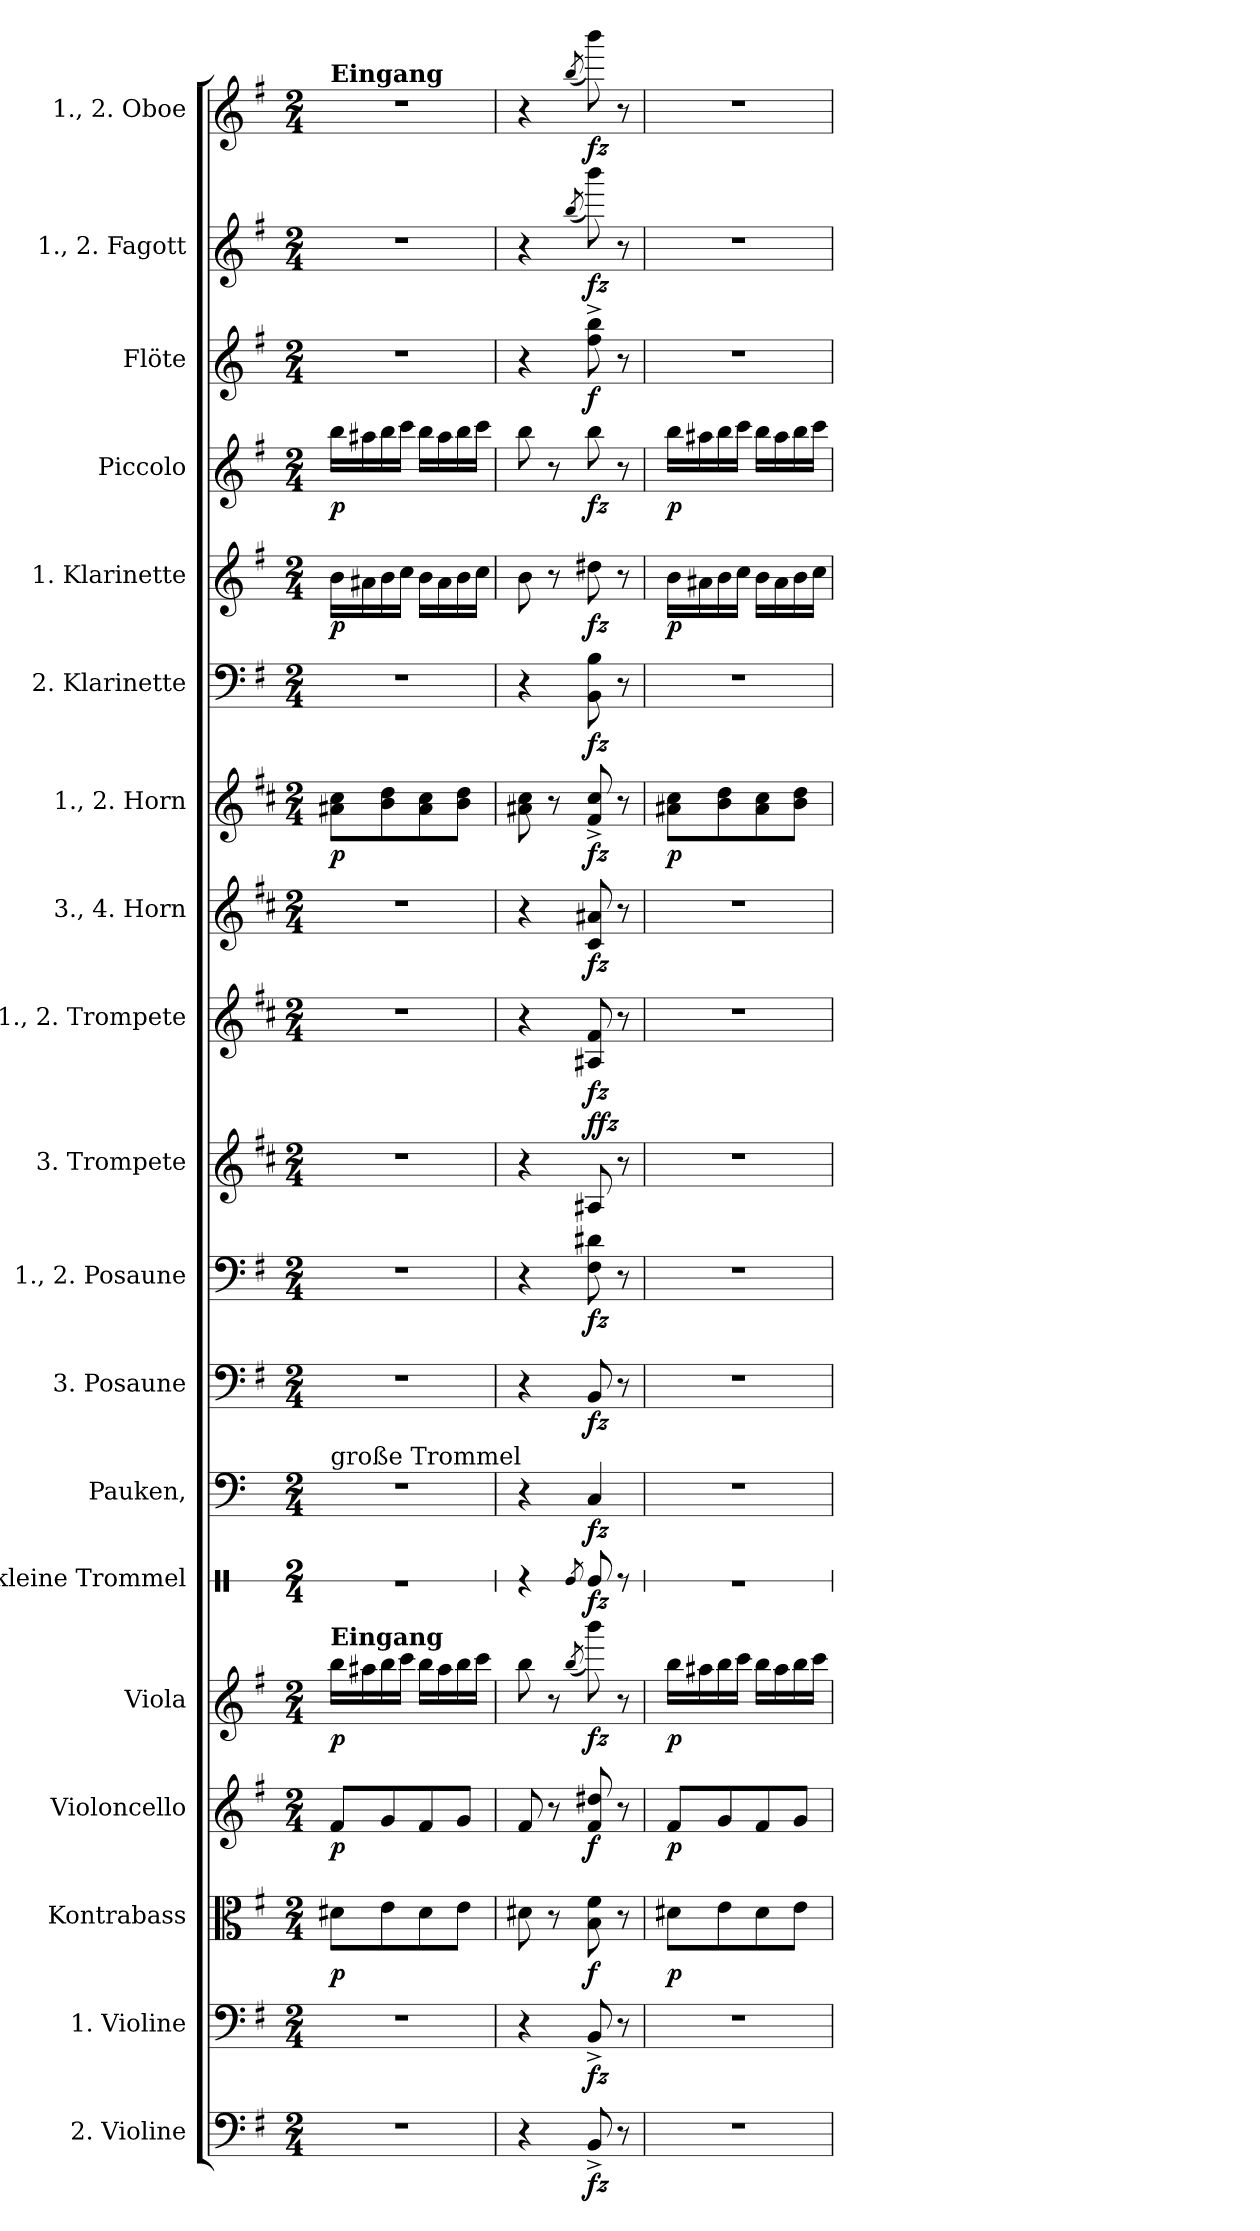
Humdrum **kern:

**kern	**dynam	**kern	**dynam	**kern	**dynam	**kern	**dynam	**kern	**dynam	**kern	**dynam	**kern	**dynam	**kern	**dynam	**kern	**dynam	**kern	**dynam	**kern	**dynam	**kern	**dynam	**kern	**dynam	**kern	**dynam	**kern	**dynam	**kern	**dynam	**kern	**dynam	**kern	**dynam	**kern	**dynam
*part19	*part19	*part18	*part18	*part17	*part17	*part16	*part16	*part15	*part15	*part14	*part14	*part13	*part13	*part12	*part12	*part11	*part11	*part10	*part10	*part9	*part9	*part8	*part8	*part7	*part7	*part6	*part6	*part5	*part5	*part4	*part4	*part3	*part3	*part2	*part2	*part1	*part1
*staff19	*staff19	*staff18	*staff18	*staff17	*staff17	*staff16	*staff16	*staff15	*staff15	*staff14	*staff14	*staff13	*staff13	*staff12	*staff12	*staff11	*staff11	*staff10	*staff10	*staff9	*staff9	*staff8	*staff8	*staff7	*staff7	*staff6	*staff6	*staff5	*staff5	*staff4	*staff4	*staff3	*staff3	*staff2	*staff2	*staff1	*staff1
*I"2. Violine	*	*I"1. Violine	*	*I"Kontrabass	*	*I"Violoncello	*	*I"Viola	*	*I"kleine Trommel	*	*I"Pauken,	*	*I"3. Posaune	*	*I"1., 2. Posaune	*	*I"3. Trompete	*	*I"1., 2. Trompete	*	*I"3., 4. Horn	*	*I"1., 2. Horn	*	*I"2. Klarinette	*	*I"1. Klarinette	*	*I"Piccolo	*	*I"Flöte	*	*I"1., 2. Fagott	*	*I"1., 2. Oboe	*
*I'2. Vl.	*	*I'1. Vl.	*	*I'Kb.	*	*I'Vc.	*	*I'Va.	*	*I'kl. Tr.	*	*I'Pk.,	*	*I'3. Pos.	*	*I'1., 2. Pos.	*	*I'3. Trp.	*	*I'1., 2. Trp.	*	*I'3., 4. Hr.	*	*I'1., 2.  Hr.	*	*I'2. Klar.	*	*I'1. Klar.	*	*I'Picc.	*	*I'Fl.	*	*I'1., 2. Fag.	*	*I'1., 2. Ob.	*
*	*	*	*	*	*	*	*	*	*	*stria1	*	*	*	*	*	*	*	*	*	*	*	*	*	*	*	*	*	*	*	*	*	*	*	*	*	*	*
*clefF4	*	*clefF4	*	*clefC3	*	*clefG2	*	*clefG2	*	*clefX	*	*clefF4	*	*clefF4	*	*clefF4	*	*clefG2	*	*clefG2	*	*clefG2	*	*clefG2	*	*clefF4	*	*clefG2	*	*clefG2	*	*clefG2	*	*clefG2	*	*clefG2	*
*ITrd7c12	*	*	*	*	*	*	*	*	*	*	*	*	*	*	*	*	*	*ITrd-3c-5	*	*ITrd-3c-5	*	*ITrd4c7	*	*ITrd4c7	*	*	*	*ITrd1c2	*	*ITrd1c2	*	*	*	*ITrd-7c-12	*	*	*
*k[f#]	*	*k[f#]	*	*k[f#]	*	*k[f#]	*	*k[f#]	*	*k[]	*	*k[]	*	*k[f#]	*	*k[f#]	*	*k[f#]	*	*k[f#]	*	*k[f#]	*	*k[f#]	*	*k[f#]	*	*k[b-]	*	*k[b-]	*	*k[f#]	*	*k[f#]	*	*k[f#]	*
*M2/4	*	*M2/4	*	*M2/4	*	*M2/4	*	*M2/4	*	*M2/4	*	*M2/4	*	*M2/4	*	*M2/4	*	*M2/4	*	*M2/4	*	*M2/4	*	*M2/4	*	*M2/4	*	*M2/4	*	*M2/4	*	*M2/4	*	*M2/4	*	*M2/4	*
=1	=1	=1	=1	=1	=1	=1	=1	=1	=1	=1	=1	=1	=1	=1	=1	=1	=1	=1	=1	=1	=1	=1	=1	=1	=1	=1	=1	=1	=1	=1	=1	=1	=1	=1	=1	=1	=1
!	!	!	!	!	!	!	!	!	!	!	!	!	!	!	!	!	!	!	!	!	!	!	!	!	!	!	!	!	!	!	!	!	!	!	!	!LO:TX:a:B:t=Eingang	!
!	!	!	!	!	!	!	!	!	!	!	!	!LO:TX:a:t=große Trommel	!	!	!	!	!	!	!	!	!	!	!	!	!	!	!	!	!	!	!	!	!	!	!	!	!
!	!	!	!	!	!	!	!	!LO:TX:a:B:t=Eingang	!	!	!	!	!	!	!	!	!	!	!	!	!	!	!	!	!	!	!	!	!	!	!	!	!	!	!	!	!
!	!	!	!	!	!LO:DY:b	!	!LO:DY:b	!	!LO:DY:b	!	!	!	!	!	!	!	!	!	!	!	!	!	!	!	!LO:DY:b	!	!	!	!LO:DY:b	!	!LO:DY:b	!	!	!	!	!	!
2r	.	2r	.	8d#X\L	p	8f#/L	p	16bb\LL	p	2r	.	2r	.	2r	.	2r	.	2r	.	2r	.	2r	.	8d#X\ 8f#\L	p	2r	.	16a\LL	p	16aa\LL	p	2r	.	2r	.	2r	.
.	.	.	.	.	.	.	.	16aa#X\	.	.	.	.	.	.	.	.	.	.	.	.	.	.	.	.	.	.	.	16g#X\	.	16gg#X\	.	.	.	.	.	.	.
.	.	.	.	8e\	.	8g/	.	16bb\	.	.	.	.	.	.	.	.	.	.	.	.	.	.	.	8e\ 8g\	.	.	.	16a\	.	16aa\	.	.	.	.	.	.	.
.	.	.	.	.	.	.	.	16ccc\JJ	.	.	.	.	.	.	.	.	.	.	.	.	.	.	.	.	.	.	.	16b-\JJ	.	16bb-\JJ	.	.	.	.	.	.	.
.	.	.	.	8d#\	.	8f#/	.	16bb\LL	.	.	.	.	.	.	.	.	.	.	.	.	.	.	.	8d#\ 8f#\	.	.	.	16a\LL	.	16aa\LL	.	.	.	.	.	.	.
.	.	.	.	.	.	.	.	16aa#\	.	.	.	.	.	.	.	.	.	.	.	.	.	.	.	.	.	.	.	16g#\	.	16gg#\	.	.	.	.	.	.	.
.	.	.	.	8e\J	.	8g/J	.	16bb\	.	.	.	.	.	.	.	.	.	.	.	.	.	.	.	8e\ 8g\J	.	.	.	16a\	.	16aa\	.	.	.	.	.	.	.
.	.	.	.	.	.	.	.	16ccc\JJ	.	.	.	.	.	.	.	.	.	.	.	.	.	.	.	.	.	.	.	16b-\JJ	.	16bb-\JJ	.	.	.	.	.	.	.
=2	=2	=2	=2	=2	=2	=2	=2	=2	=2	=2	=2	=2	=2	=2	=2	=2	=2	=2	=2	=2	=2	=2	=2	=2	=2	=2	=2	=2	=2	=2	=2	=2	=2	=2	=2	=2	=2
4r	.	4r	.	8d#X\	.	8f#/	.	8bb\	.	4r	.	4r	.	4r	.	4r	.	4r	.	4r	.	4r	.	8d#X\ 8f#\	.	4r	.	8a\	.	8aa\	.	4r	.	4r	.	4r	.
.	.	.	.	8r	.	8r	.	8r	.	.	.	.	.	.	.	.	.	.	.	.	.	.	.	8r	.	.	.	8r	.	8r	.	.	.	.	.	.	.
.	.	.	.	.	.	.	.	(<8qbb/	.	8qRe/	.	.	.	.	.	.	.	.	.	.	.	.	.	.	.	.	.	.	.	.	.	.	.	(8qbbb/	.	(8qbb/	.
!	!LO:DY:b	!	!LO:DY:b	!	!LO:DY:b	!	!LO:DY:b	!	!LO:DY:b	!	!LO:DY:b	!	!LO:DY:b	!	!LO:DY:b	!	!LO:DY:b	!	!LO:DY:a	!	!	!	!	!	!	!	!	!	!	!	!	!	!	!	!	!	!
!	!	!	!	!	!	!	!	!	!	!	!	!	!	!	!	!	!	!	!LO:DY:n=1:b	!	!LO:DY:b	!	!LO:DY:b	!	!LO:DY:b	!	!LO:DY:b	!	!LO:DY:b	!	!LO:DY:b	!	!LO:DY:b	!	!LO:DY:b	!	!LO:DY:b
8BBB^/	fz	8BB^/	fz	8B\ 8f#\	f	8f#/ 8dd#X/	f	8bbb\)	fz	8Re/	fz	4C/	fz	8BB/	fz	8F#\ 8d#X\	fz	8d#X/	f fz	8d#X/ 8b/	fz	8F#/ 8d#X/	fz	8B^>/ 8f#^>/	fz	8BB\ 8B\	fz	8cc#X\	fz	8aa\	fz	8ff#^\ 8bb^\	f	8bbbb\)	fz	8bbb\)	fz
8r	.	8r	.	8r	.	8r	.	8r	.	8r	.	.	.	8r	.	8r	.	8r	.	8r	.	8r	.	8r	.	8r	.	8r	.	8r	.	8r	.	8r	.	8r	.
=3	=3	=3	=3	=3	=3	=3	=3	=3	=3	=3	=3	=3	=3	=3	=3	=3	=3	=3	=3	=3	=3	=3	=3	=3	=3	=3	=3	=3	=3	=3	=3	=3	=3	=3	=3	=3	=3
!	!	!	!	!	!LO:DY:b	!	!LO:DY:b	!	!LO:DY:b	!	!	!	!	!	!	!	!	!	!	!	!	!	!	!	!LO:DY:b	!	!	!	!LO:DY:b	!	!LO:DY:b	!	!	!	!	!	!
2r	.	2r	.	8d#X\L	p	8f#/L	p	16bb\LL	p	2r	.	2r	.	2r	.	2r	.	2r	.	2r	.	2r	.	8d#X\ 8f#\L	p	2r	.	16a\LL	p	16aa\LL	p	2r	.	2r	.	2r	.
.	.	.	.	.	.	.	.	16aa#X\	.	.	.	.	.	.	.	.	.	.	.	.	.	.	.	.	.	.	.	16g#X\	.	16gg#X\	.	.	.	.	.	.	.
.	.	.	.	8e\	.	8g/	.	16bb\	.	.	.	.	.	.	.	.	.	.	.	.	.	.	.	8e\ 8g\	.	.	.	16a\	.	16aa\	.	.	.	.	.	.	.
.	.	.	.	.	.	.	.	16ccc\JJ	.	.	.	.	.	.	.	.	.	.	.	.	.	.	.	.	.	.	.	16b-\JJ	.	16bb-\JJ	.	.	.	.	.	.	.
.	.	.	.	8d#\	.	8f#/	.	16bb\LL	.	.	.	.	.	.	.	.	.	.	.	.	.	.	.	8d#\ 8f#\	.	.	.	16a\LL	.	16aa\LL	.	.	.	.	.	.	.
.	.	.	.	.	.	.	.	16aa#\	.	.	.	.	.	.	.	.	.	.	.	.	.	.	.	.	.	.	.	16g#\	.	16gg#\	.	.	.	.	.	.	.
.	.	.	.	8e\J	.	8g/J	.	16bb\	.	.	.	.	.	.	.	.	.	.	.	.	.	.	.	8e\ 8g\J	.	.	.	16a\	.	16aa\	.	.	.	.	.	.	.
.	.	.	.	.	.	.	.	16ccc\JJ	.	.	.	.	.	.	.	.	.	.	.	.	.	.	.	.	.	.	.	16b-\JJ	.	16bb-\JJ	.	.	.	.	.	.	.
=	=	=	=	=	=	=	=	=	=	=	=	=	=	=	=	=	=	=	=	=	=	=	=	=	=	=	=	=	=	=	=	=	=	=	=	=	=
*-	*-	*-	*-	*-	*-	*-	*-	*-	*-	*-	*-	*-	*-	*-	*-	*-	*-	*-	*-	*-	*-	*-	*-	*-	*-	*-	*-	*-	*-	*-	*-	*-	*-	*-	*-	*-	*-
